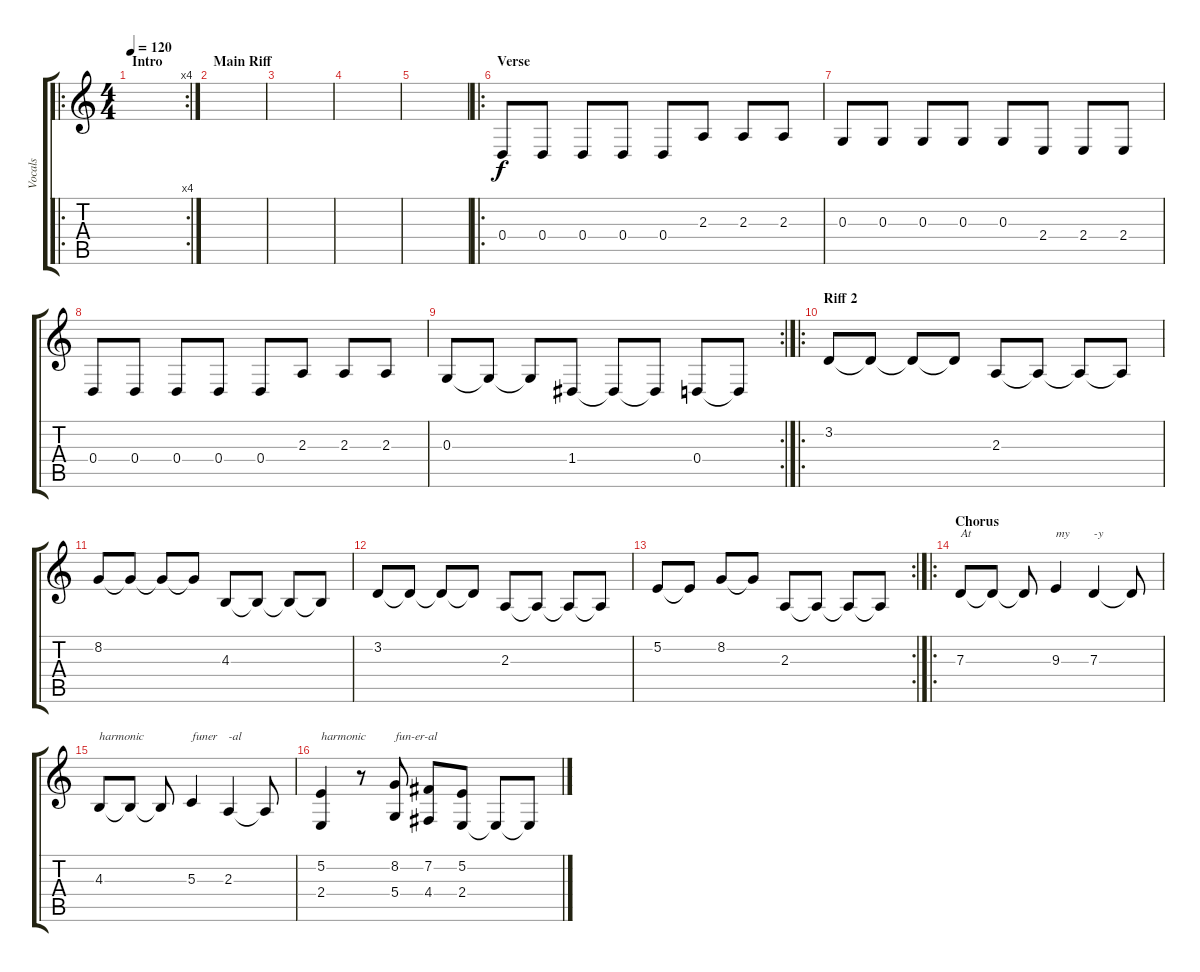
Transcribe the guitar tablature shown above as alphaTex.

\track ("Vocals" "Vocals") {instrument oboe}
\staff {score tabs}
\tuning (E4 B3 G3 D3 A2 E2) {hide}
\ro
\rc 4
\ts (4 4)
\section ("" "Intro")
\tempo 120
\clef g2
\ks c
|
\section ("" "Main Riff")
|
|
|
|
\ro
\section ("" "Verse")
0.4.8 0.4.8 0.4.8 0.4.8 0.4.8 2.3.8 2.3.8 2.3.8 |
0.3.8 0.3.8 0.3.8 0.3.8 0.3.8 2.4.8 2.4.8 2.4.8 |
0.4.8 0.4.8 0.4.8 0.4.8 0.4.8 2.3.8 2.3.8 2.3.8 |
\rc 2
0.3.8 0.3{t}.8 0.3{t}.8 1.4.8 1.4{t}.8 1.4{t}.8 0.4.8 0.4{t}.8 |
\ro
\section ("" "Riff 2")
3.2.8 3.2{t}.8 3.2{t}.8 3.2{t}.8 2.3.8 2.3{t}.8 2.3{t}.8 2.3{t}.8 |
8.2.8 8.2{t}.8 8.2{t}.8 8.2{t}.8 4.3.8 4.3{t}.8 4.3{t}.8 4.3{t}.8 |
3.2.8 3.2{t}.8 3.2{t}.8 3.2{t}.8 2.3.8 2.3{t}.8 2.3{t}.8 2.3{t}.8 |
\rc 2
5.2.8 5.2{t}.8 8.2.8 8.2{t}.8 2.3.8 2.3{t}.8 2.3{t}.8 2.3{t}.8 |
\ro
\section ("" "Chorus")
7.3.8{txt "At"} 7.3{t}.8 7.3{t}.8 9.3.4{txt "my"} 7.3.4{txt "-y"} 7.3{t}.8 |
4.3.8{txt "harmonic"} 4.3{t}.8 4.3{t}.8 5.3.4{txt "funer"} 2.3.4{txt "-al"} 2.3{t}.8 |
(5.2 2.4).4{txt "harmonic"} r.8 (8.2 5.4).8{txt "fun-er-al"} (7.2 4.4).8 (5.2 2.4).8 2.4{t}.8 2.4{t}.8
